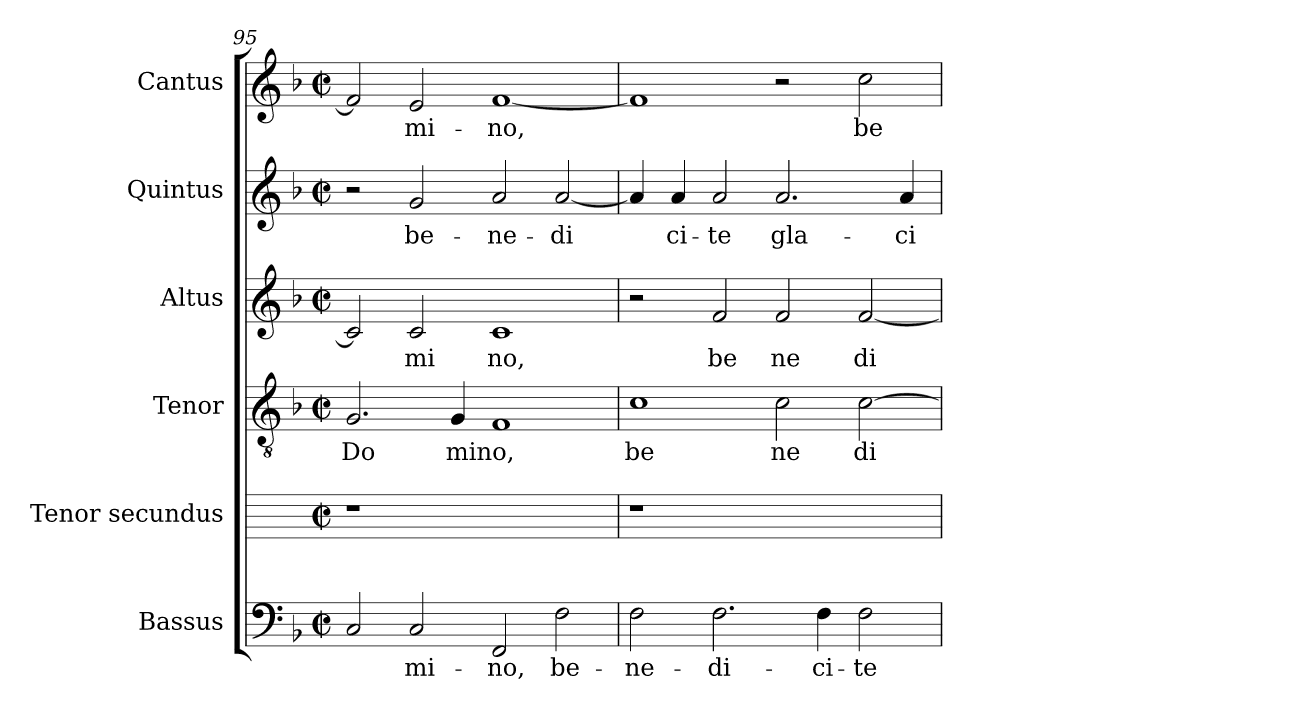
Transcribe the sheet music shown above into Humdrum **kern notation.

**kern	**text	**kern	**kern	**text	**kern	**text	**kern	**text	**kern	**text
*part6	*part6	*part5	*part4	*part4	*part3	*part3	*part2	*part2	*part1	*part1
*staff6	*staff6	*staff5	*staff4	*staff4	*staff3	*staff3	*staff2	*staff2	*staff1	*staff1
*I"Bassus	*	*I"Tenor  secundus	*I"Tenor	*	*I"Altus	*	*I"Quintus	*	*I"Cantus	*
*I'B	*	*	*I'T	*	*I'A	*	*I'Q	*	*I'C	*
*clefF4	*	*	*clefGv2	*	*clefG2	*	*clefG2	*	*clefG2	*
*k[b-]	*	*k[]	*k[b-]	*	*k[b-]	*	*k[b-]	*	*k[b-]	*
*F:	*	*C:	*F:	*	*F:	*	*F:	*	*F:	*
*M2/2	*	*M2/2	*M2/2	*	*M2/2	*	*M2/2	*	*M2/2	*
*met(c|)	*	*met(c|)	*met(c|)	*	*met(c|)	*	*met(c|)	*	*met(c|)	*
=95	=95	=95	=95	=95	=95	=95	=95	=95	=95	=95
!	!LO:LY:b:cj	!	!	!LO:LY:b:cj	!	!LO:LY:b:cj	!	!	!	!LO:LY:b:cj
2C/	--	1r	2.G/	Do	2c/]	.	2r	.	2f/]	--
!	!LO:LY:b:cj	!	!	!	!	!LO:LY:b:cj	!	!LO:LY:b:cj	!	!LO:LY:b:cj
2C/	-mi-	.	.	.	2c/	mi	2g/	be-	2e/	-mi-
!	!	!	!	!LO:LY:b:cj	!	!	!	!	!	!
.	.	.	4G/	mino,	.	.	.	.	.	.
!	!LO:LY:b:cj	!	!	!LO:LY:b:cj	!	!LO:LY:b:cj	!	!LO:LY:b:cj	!	!LO:LY:b:cj
2FF/	-no,	1ryy	1F	.	1c	no,	2a/	-ne-	[<1f	-no,
!	!LO:LY:b:cj	!	!	!	!	!	!	!LO:LY:b:cj	!	!
2F\	be-	.	.	.	.	.	[<2a/	-di-	.	.
=96	=96	=96	=96	=96	=96	=96	=96	=96	=96	=96
!	!LO:LY:b:cj	!	!	!LO:LY:b:cj	!	!	!	!LO:LY:b:cj	!	!LO:LY:b:cj
2F\	-ne-	1r	1c	be	2r	.	4a/]	--	1f]	.
!	!	!	!	!	!	!	!	!LO:LY:b:cj	!	!
.	.	.	.	.	.	.	4a/	-ci-	.	.
!	!LO:LY:b:cj	!	!	!	!	!LO:LY:b:cj	!	!LO:LY:b:cj	!	!
2.F\	-di-	.	.	.	2f/	be	2a/	-te	.	.
!	!	!	!	!LO:LY:b:cj	!	!LO:LY:b:cj	!	!LO:LY:b:cj	!	!
.	.	1ryy	2c\	ne	2f/	ne	2.a/	gla-	2r	.
!	!LO:LY:b:cj	!	!	!	!	!	!	!	!	!
4F\	-ci-	.	.	.	.	.	.	.	.	.
!	!LO:LY:b:cj	!	!	!LO:LY:b:cj	!	!LO:LY:b:cj	!	!	!	!LO:LY:b:cj
2F\	-te	.	[<2c\	di	[<2f/	di	.	.	2cc\	be-
!	!	!	!	!	!	!	!	!LO:LY:b:cj	!	!
.	.	.	.	.	.	.	4a/	-ci-	.	.
=	=	=	=	=	=	=	=	=	=	=
*-	*-	*-	*-	*-	*-	*-	*-	*-	*-	*-
